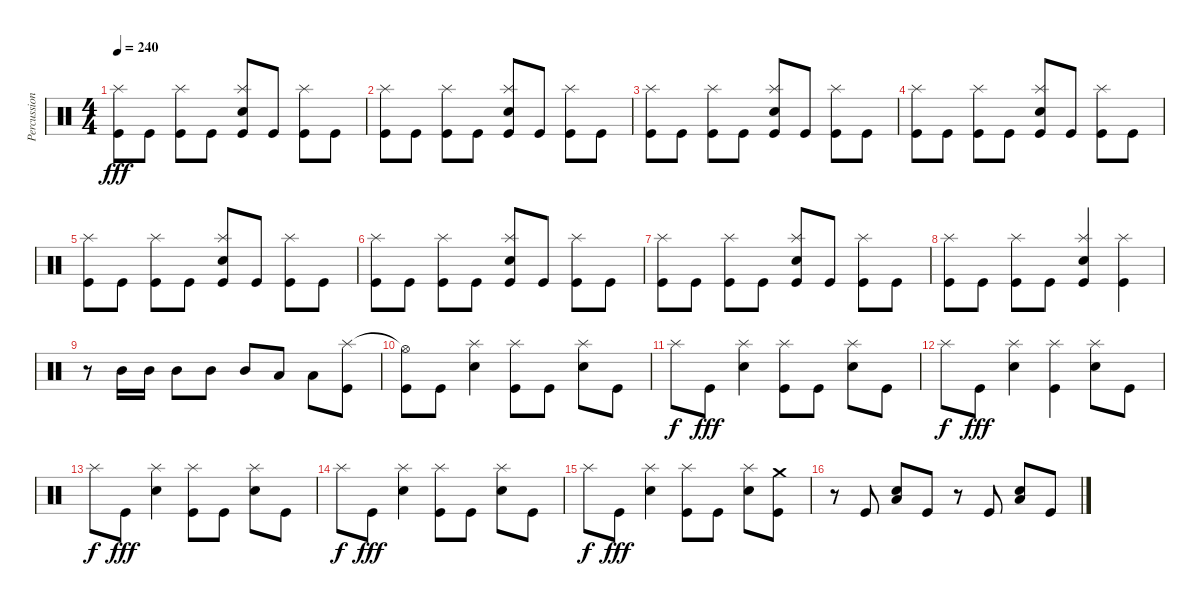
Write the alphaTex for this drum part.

\track ("Percussions" "Percussion") {instrument percussion}
\staff {score}
\articulation defaults
\ts (4 4)
\tempo 240
\clef neutral
\ks c
("Kick (hit)" "Splash (hit)").8{dy fff} "Kick (hit)".8 ("Kick (hit)" "Splash (hit)").8 "Kick (hit)".8 ("Kick (hit)" "Electric Snare (hit)" "Splash (hit)").8 "Kick (hit)".8 ("Kick (hit)" "Splash (hit)").8 "Kick (hit)".8 |
("Kick (hit)" "Splash (hit)").8 "Kick (hit)".8 ("Kick (hit)" "Splash (hit)").8 "Kick (hit)".8 ("Kick (hit)" "Electric Snare (hit)" "Splash (hit)").8 "Kick (hit)".8 ("Kick (hit)" "Splash (hit)").8 "Kick (hit)".8 |
("Kick (hit)" "Splash (hit)").8 "Kick (hit)".8 ("Kick (hit)" "Splash (hit)").8 "Kick (hit)".8 ("Kick (hit)" "Electric Snare (hit)" "Splash (hit)").8 "Kick (hit)".8 ("Kick (hit)" "Splash (hit)").8 "Kick (hit)".8 |
("Kick (hit)" "Splash (hit)").8 "Kick (hit)".8 ("Kick (hit)" "Splash (hit)").8 "Kick (hit)".8 ("Kick (hit)" "Electric Snare (hit)" "Splash (hit)").8 "Kick (hit)".8 ("Kick (hit)" "Splash (hit)").8 "Kick (hit)".8 |
("Kick (hit)" "Splash (hit)").8 "Kick (hit)".8 ("Kick (hit)" "Splash (hit)").8 "Kick (hit)".8 ("Kick (hit)" "Electric Snare (hit)" "Splash (hit)").8 "Kick (hit)".8 ("Kick (hit)" "Splash (hit)").8 "Kick (hit)".8 |
("Kick (hit)" "Splash (hit)").8 "Kick (hit)".8 ("Kick (hit)" "Splash (hit)").8 "Kick (hit)".8 ("Kick (hit)" "Electric Snare (hit)" "Splash (hit)").8 "Kick (hit)".8 ("Kick (hit)" "Splash (hit)").8 "Kick (hit)".8 |
("Kick (hit)" "Splash (hit)").8 "Kick (hit)".8 ("Kick (hit)" "Splash (hit)").8 "Kick (hit)".8 ("Kick (hit)" "Electric Snare (hit)" "Splash (hit)").8 "Kick (hit)".8 ("Kick (hit)" "Splash (hit)").8 "Kick (hit)".8 |
("Kick (hit)" "Splash (hit)").8 "Kick (hit)".8 ("Kick (hit)" "Splash (hit)").8 "Kick (hit)".8 ("Kick (hit)" "Electric Snare (hit)" "Splash (hit)").4 ("Kick (hit)" "Splash (hit)").4 |
r.8 "Mid Tom (hit)".16 "Mid Tom (hit)".16 "Mid Tom (hit)".8 "Mid Tom (hit)".8 "Mid Tom (hit)".8 "Low Tom (hit)".8 "Low Tom (hit)".8 ("Kick (hit)" "Splash (hit)").8 |
("Kick (hit)" "Hi-Hat (open)"{t}).8 "Kick (hit)".8 ("Electric Snare (hit)" "Splash (hit)").4 ("Kick (hit)" "Splash (hit)").8 "Kick (hit)".8 ("Electric Snare (hit)" "Splash (hit)").8 "Kick (hit)".8 |
"Splash (hit)".8{dy f} "Kick (hit)".8{dy fff} ("Electric Snare (hit)" "Splash (hit)").4 ("Kick (hit)" "Splash (hit)").8 "Kick (hit)".8 ("Electric Snare (hit)" "Splash (hit)").8 "Kick (hit)".8 |
"Splash (hit)".8{dy f} "Kick (hit)".8{dy fff} ("Electric Snare (hit)" "Splash (hit)").4 ("Kick (hit)" "Splash (hit)").4 ("Electric Snare (hit)" "Splash (hit)").8 "Kick (hit)".8 |
"Splash (hit)".8{dy f} "Kick (hit)".8{dy fff} ("Electric Snare (hit)" "Splash (hit)").4 ("Kick (hit)" "Splash (hit)").8 "Kick (hit)".8 ("Electric Snare (hit)" "Splash (hit)").8 "Kick (hit)".8 |
"Splash (hit)".8{dy f} "Kick (hit)".8{dy fff} ("Electric Snare (hit)" "Splash (hit)").4 ("Kick (hit)" "Splash (hit)").8 "Kick (hit)".8 ("Electric Snare (hit)" "Splash (hit)").8 "Kick (hit)".8 |
"Splash (hit)".8{dy f} "Kick (hit)".8{dy fff} ("Electric Snare (hit)" "Splash (hit)").4 ("Kick (hit)" "Splash (hit)").8 "Kick (hit)".8 ("Electric Snare (hit)" "Splash (hit)").8 ("Kick (hit)" "Crash medium (hit)").8 |
r.8 "Kick (hit)".8 ("Electric Snare (hit)" "Low Floor Tom (hit)").8 "Kick (hit)".8 r.8 "Kick (hit)".8 ("Electric Snare (hit)" "Low Floor Tom (hit)").8 "Kick (hit)".8
